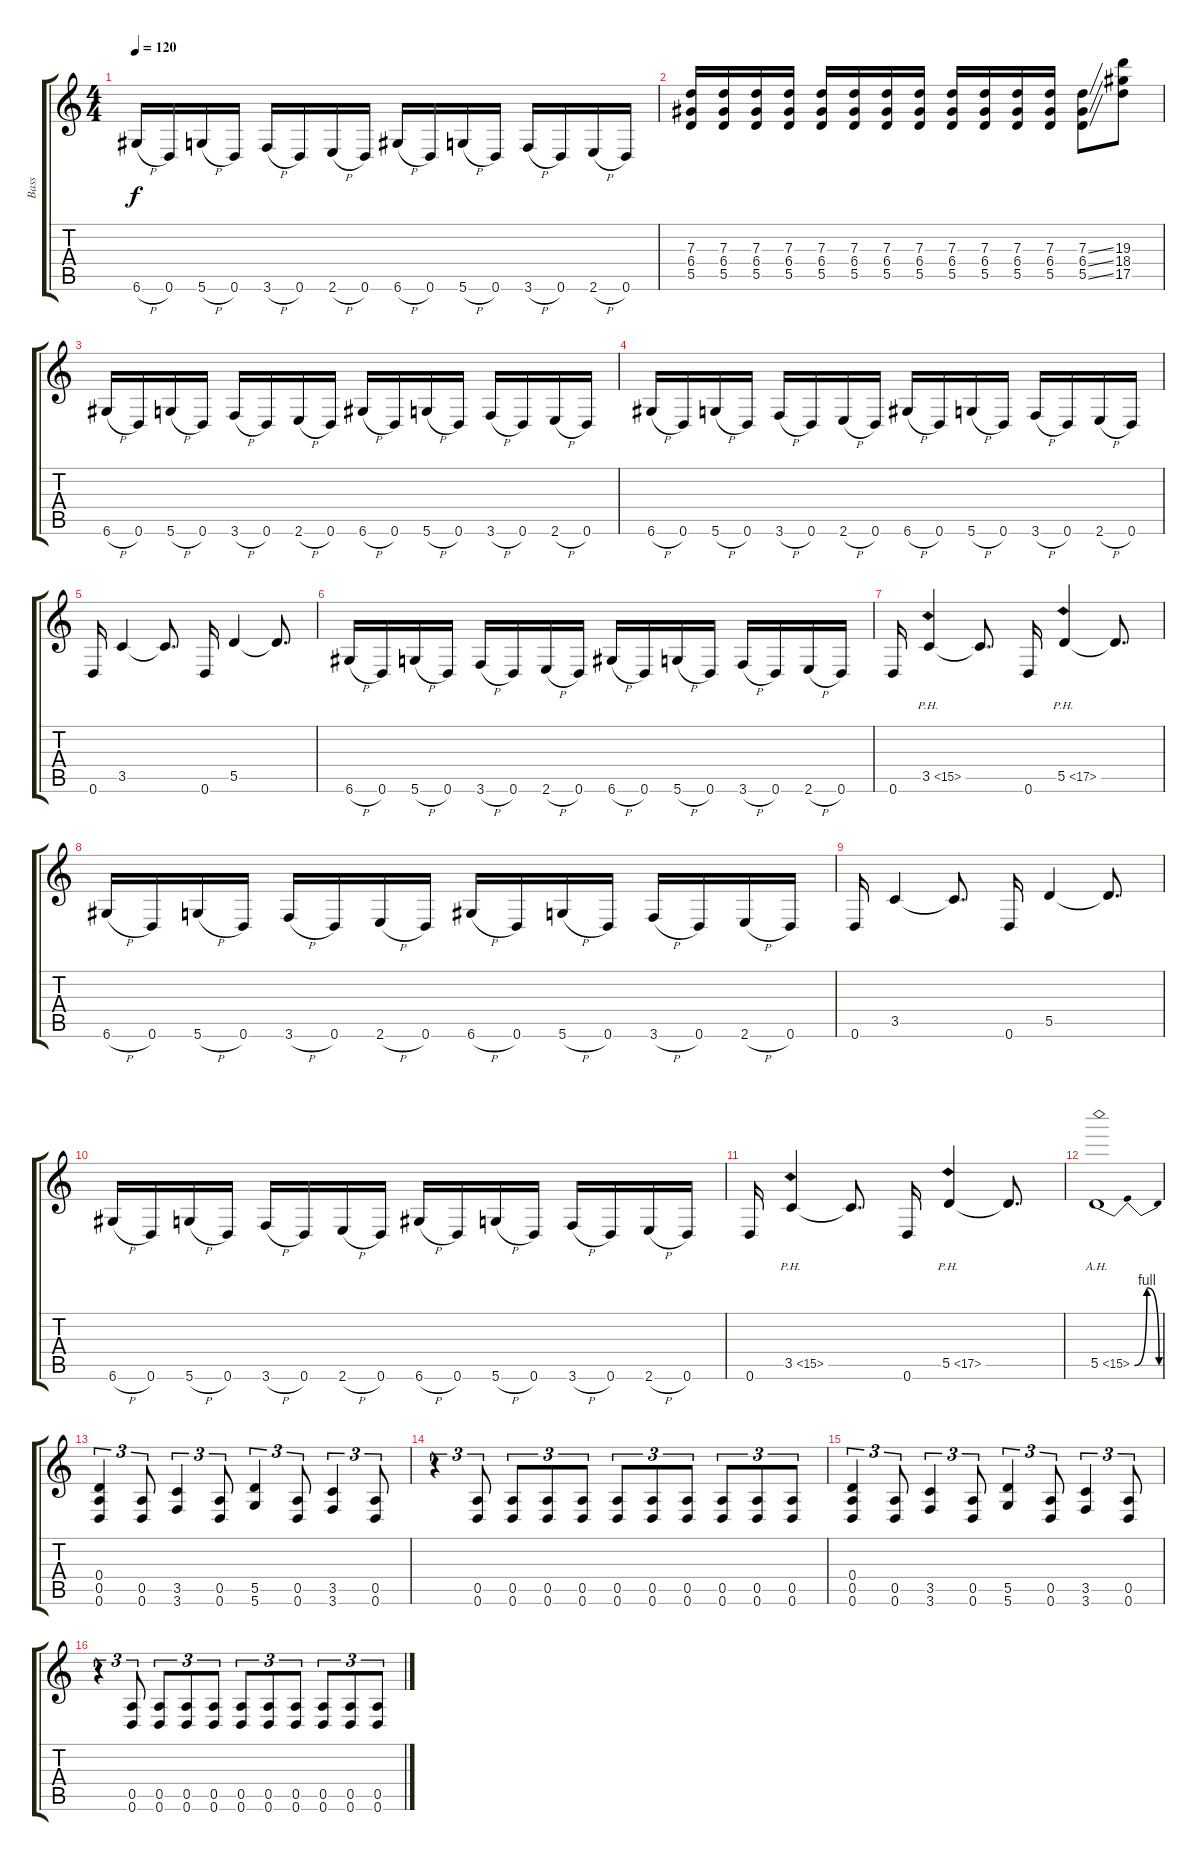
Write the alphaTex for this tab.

\track ("Bass" "Bass") {instrument acousticguitarsteel}
\staff {score tabs}
\tuning (E4 B3 G3 D3 A2 D2) {hide}
\ts (4 4)
\tempo 120
\clef g2
\ks c
6.6{h}.16{dy f} 0.6.16 5.6{h}.16 0.6.16 3.6{h}.16 0.6.16 2.6{h}.16 0.6.16 6.6{h}.16 0.6.16 5.6{h}.16 0.6.16 3.6{h}.16 0.6.16 2.6{h}.16 0.6.16 |
(7.3 6.4 5.5).16 (7.3 6.4 5.5).16 (7.3 6.4 5.5).16 (7.3 6.4 5.5).16 (7.3 6.4 5.5).16 (7.3 6.4 5.5).16 (7.3 6.4 5.5).16 (7.3 6.4 5.5).16 (7.3 6.4 5.5).16 (7.3 6.4 5.5).16 (7.3 6.4 5.5).16 (7.3 6.4 5.5).16 (7.3{ss} 6.4{ss} 5.5{ss}).8 (19.3 18.4 17.5).8 |
6.6{h}.16 0.6.16 5.6{h}.16 0.6.16 3.6{h}.16 0.6.16 2.6{h}.16 0.6.16 6.6{h}.16 0.6.16 5.6{h}.16 0.6.16 3.6{h}.16 0.6.16 2.6{h}.16 0.6.16 |
6.6{h}.16 0.6.16 5.6{h}.16 0.6.16 3.6{h}.16 0.6.16 2.6{h}.16 0.6.16 6.6{h}.16 0.6.16 5.6{h}.16 0.6.16 3.6{h}.16 0.6.16 2.6{h}.16 0.6.16 |
0.6.16 3.5.4 3.5{t}.8{d} 0.6.16 5.5.4 5.5{t}.8{d} |
6.6{h}.16 0.6.16 5.6{h}.16 0.6.16 3.6{h}.16 0.6.16 2.6{h}.16 0.6.16 6.6{h}.16 0.6.16 5.6{h}.16 0.6.16 3.6{h}.16 0.6.16 2.6{h}.16 0.6.16 |
0.6.16 3.5{ph 12}.4 3.5{t}.8{d} 0.6.16 5.5{ph 12}.4 5.5{t}.8{d} |
6.6{h}.16 0.6.16 5.6{h}.16 0.6.16 3.6{h}.16 0.6.16 2.6{h}.16 0.6.16 6.6{h}.16 0.6.16 5.6{h}.16 0.6.16 3.6{h}.16 0.6.16 2.6{h}.16 0.6.16 |
0.6.16 3.5.4 3.5{t}.8{d} 0.6.16 5.5.4 5.5{t}.8{d} |
6.6{h}.16 0.6.16 5.6{h}.16 0.6.16 3.6{h}.16 0.6.16 2.6{h}.16 0.6.16 6.6{h}.16 0.6.16 5.6{h}.16 0.6.16 3.6{h}.16 0.6.16 2.6{h}.16 0.6.16 |
0.6.16 3.5{ph 12}.4 3.5{t}.8{d} 0.6.16 5.5{ph 12}.4 5.5{t}.8{d} |
5.5{be (bendrelease 0 0 15 4 31 4 60 0) ah 10}.1 |
(0.4 0.5 0.6).4{tu (3 2)} (0.5 0.6).8{tu (3 2)} (3.5 3.6).4{tu (3 2)} (0.5 0.6).8{tu (3 2)} (5.5 5.6).4{tu (3 2)} (0.5 0.6).8{tu (3 2)} (3.5 3.6).4{tu (3 2)} (0.5 0.6).8{tu (3 2)} |
r.4{tu (3 2)} (0.5 0.6).8{tu (3 2)} (0.5 0.6).8{tu (3 2)} (0.5 0.6).8{tu (3 2)} (0.5 0.6).8{tu (3 2)} (0.5 0.6).8{tu (3 2)} (0.5 0.6).8{tu (3 2)} (0.5 0.6).8{tu (3 2)} (0.5 0.6).8{tu (3 2)} (0.5 0.6).8{tu (3 2)} (0.5 0.6).8{tu (3 2)} |
(0.4 0.5 0.6).4{tu (3 2)} (0.5 0.6).8{tu (3 2)} (3.5 3.6).4{tu (3 2)} (0.5 0.6).8{tu (3 2)} (5.5 5.6).4{tu (3 2)} (0.5 0.6).8{tu (3 2)} (3.5 3.6).4{tu (3 2)} (0.5 0.6).8{tu (3 2)} |
r.4{tu (3 2)} (0.5 0.6).8{tu (3 2)} (0.5 0.6).8{tu (3 2)} (0.5 0.6).8{tu (3 2)} (0.5 0.6).8{tu (3 2)} (0.5 0.6).8{tu (3 2)} (0.5 0.6).8{tu (3 2)} (0.5 0.6).8{tu (3 2)} (0.5 0.6).8{tu (3 2)} (0.5 0.6).8{tu (3 2)} (0.5 0.6).8{tu (3 2)}
